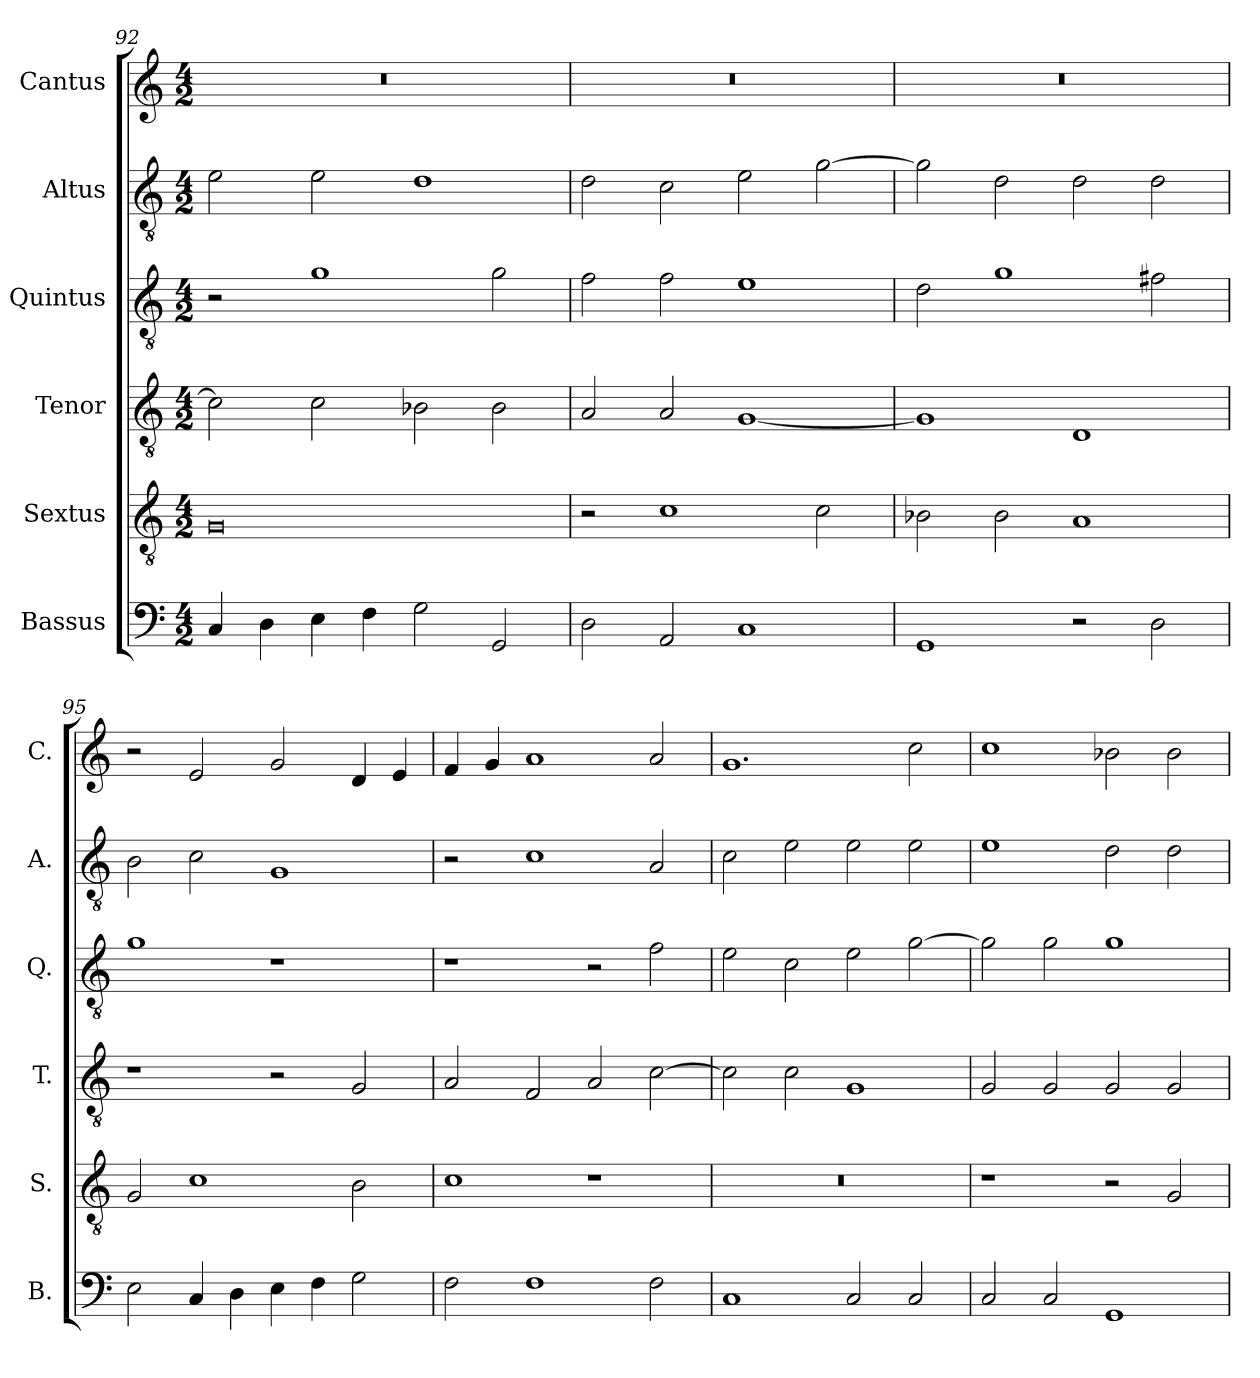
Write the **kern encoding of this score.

**kern	**kern	**kern	**kern	**kern	**kern
*part6	*part5	*part4	*part3	*part2	*part1
*staff6	*staff5	*staff4	*staff3	*staff2	*staff1
*I"Bassus	*I"Sextus	*I"Tenor	*I"Quintus	*I"Altus	*I"Cantus
*I'B.	*I'S.	*I'T.	*I'Q.	*I'A.	*I'C.
*clefF4	*clefGv2	*clefGv2	*clefGv2	*clefGv2	*clefG2
*k[]	*k[]	*k[]	*k[]	*k[]	*k[]
*M4/2	*M4/2	*M4/2	*M4/2	*M4/2	*M4/2
=92	=92	=92	=92	=92	=92
4C/	0G	2c\]	2r	2e\	0r
4D\	.	.	.	.	.
4E\	.	2c\	1g	2e\	.
4F\	.	.	.	.	.
2G\	.	2B-X\	.	1d	.
2GG/	.	2B-\	2g\	.	.
=93	=93	=93	=93	=93	=93
2D\	2r	2A/	2f\	2d\	0r
2AA/	1c	2A/	2f\	2c\	.
1C	.	[1G	1e	2e\	.
.	2c\	.	.	[2g\	.
=94	=94	=94	=94	=94	=94
1GG	2B-X\	1G]	2d\	2g\]	0r
.	2B-\	.	1g	2d\	.
2r	1A	1D	.	2d\	.
2D\	.	.	2f#X\	2d\	.
=95	=95	=95	=95	=95	=95
2E\	2G/	1r	1g	2B\	2r
4C/	1c	.	.	2c\	2e/
4D\	.	.	.	.	.
4E\	.	2r	1r	1G	2g/
4F\	.	.	.	.	.
2G\	2B\	2G/	.	.	4d/
.	.	.	.	.	4e/
=96	=96	=96	=96	=96	=96
2F\	1c	2A/	1r	2r	4f/
.	.	.	.	.	4g/
1F	.	2F/	.	1c	1a
.	1r	2A/	2r	.	.
2F\	.	[2c\	2f\	2A/	2a/
!!LO:LB:g=z
=97	=97	=97	=97	=97	=97
1C	0r	2c\]	2e\	2c\	1.g
.	.	2c\	2c\	2e\	.
2C/	.	1G	2e\	2e\	.
2C/	.	.	[2g\	2e\	2cc\
=98	=98	=98	=98	=98	=98
2C/	1r	2G/	2g\]	1e	1cc
2C/	.	2G/	2g\	.	.
1GG	2r	2G/	1g	2d\	2b-X\
.	2G/	2G/	.	2d\	2b-\
=	=	=	=	=	=
*-	*-	*-	*-	*-	*-
